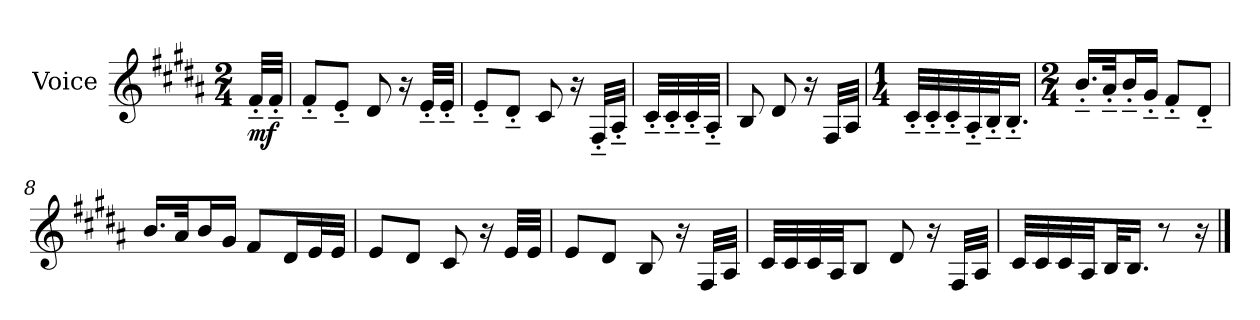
**kern	**dynam
*part1	*part1
*staff1	*staff1
*I"Voice	*
*I'Vo.	*
*clefG2	*
*k[f#c#g#d#a#]	*
*M2/4	*
*MM30	*
=1	=1
!	!LO:DY:b
32f#'~/LLL	mf
32f#'~/JJJ	.
=2	=2
8f#'~/L	.
8e'~/J	.
8d#/	.
16r	.
32e'~/LLL	.
32e'~/JJJ	.
=3	=3
8e'~/L	.
8d#'~/J	.
8c#/	.
16r	.
32F#'~/LLL	.
32A#'~/JJJ	.
=4	=4
32c#'~/LLL	.
32c#'~/	.
32c#'~/	.
32A#'~/JJJ	.
!!LO:LB:g=z
=5	=5
8B/	.
8d#/	.
16r	.
32F#/LLL	.
32A#/JJJ	.
=6	=6
*M1/4	*
32c#'~/LLL	.
32c#'~/	.
32c#'~/	.
32A#'~/	.
32B'~/J	.
16.B'~/JJ	.
=7	=7
*M2/4	*
16.b'~/LL	.
32a#'~/Jk	.
16b'~/L	.
16g#'~/JJ	.
8f#'~/L	.
8d#'~/J	.
!!LO:LB:g=z
=8	=8
16.b/LL	.
32a#/Jk	.
16b/L	.
16g#/JJ	.
8f#/L	.
16d#/L	.
32e/L	.
32e/JJJ	.
=9	=9
8e/L	.
8d#/J	.
8c#/	.
16r	.
32e/LLL	.
32e/JJJ	.
=10	=10
8e/L	.
8d#/J	.
8B/	.
16r	.
32F#/LLL	.
32A#/JJJ	.
!!LO:LB:g=z
=11	=11
32c#/LLL	.
32c#/	.
32c#/	.
32A#/JJ	.
8B/J	.
8d#/	.
16r	.
32F#/LLL	.
32A#/JJJ	.
=12	=12
32c#/LLL	.
32c#/	.
32c#/	.
32A#/JJ	.
32B/KL	.
16.B/JJ	.
8r	.
16r	.
==	==
*-	*-
